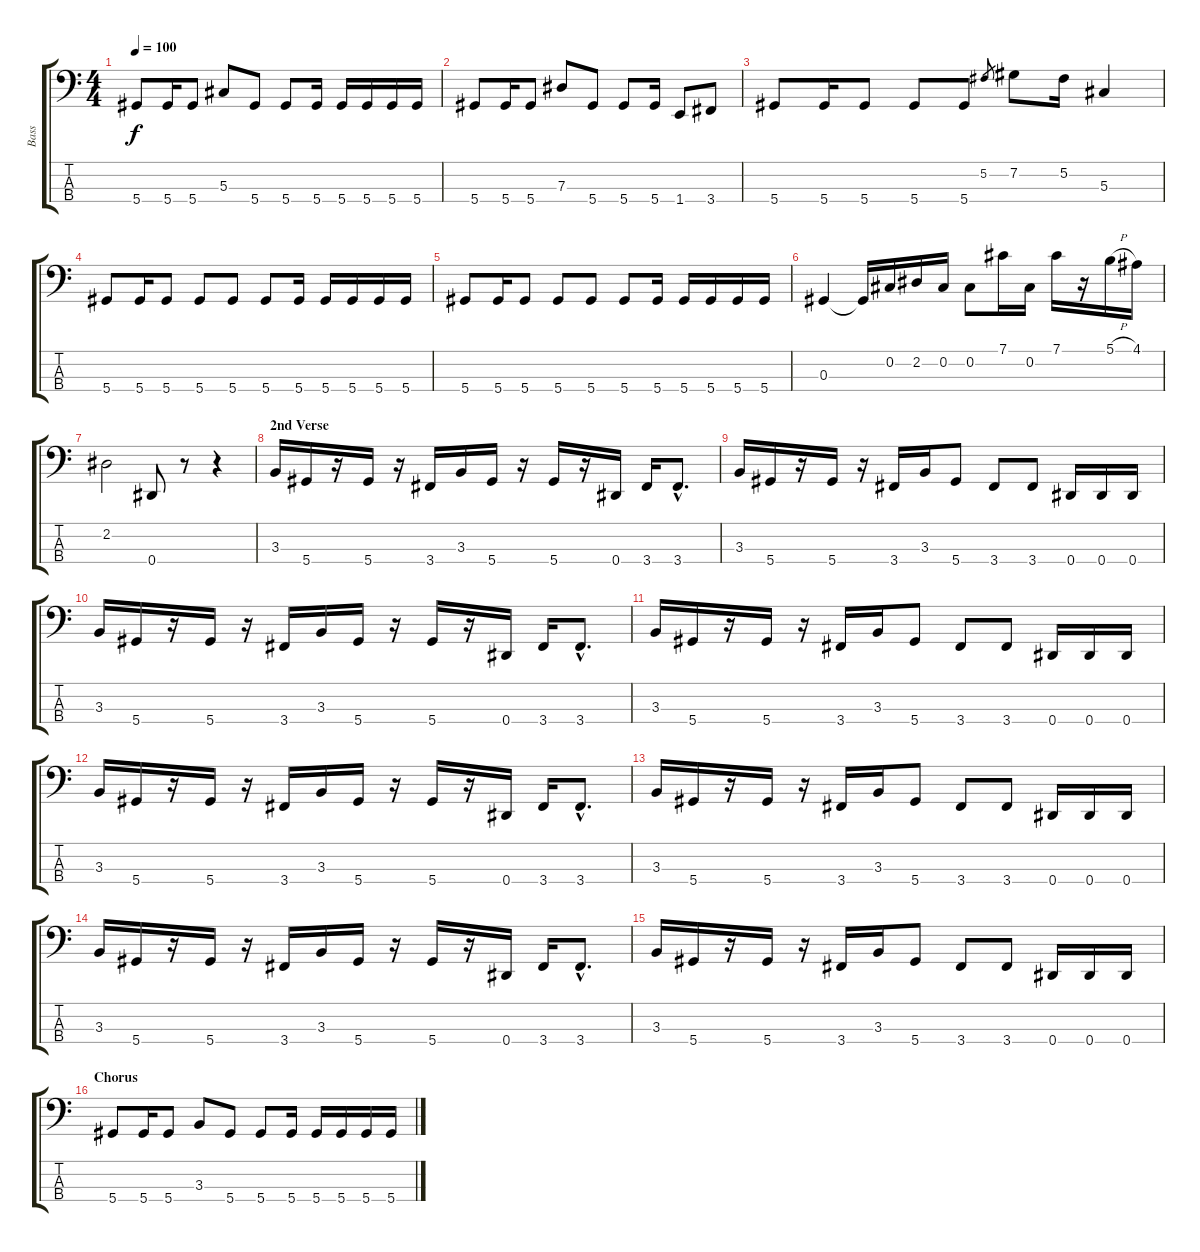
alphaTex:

\track ("Bass" "Bass") {instrument electricbassfinger}
\staff {score tabs}
\tuning (Gb2 Db2 Ab1 Eb1) {hide}
\ts (4 4)
\tempo 100
\clef f4
\ks c
5.4.8{dy f} 5.4.16 5.4.8 5.3.8 5.4.8 5.4.8 5.4.16 5.4.16 5.4.16 5.4.16 5.4.16 |
5.4.8 5.4.16 5.4.8 7.3.8 5.4.8 5.4.8 5.4.16 1.4.8 3.4.8 |
5.4.8 5.4.16 5.4.8 5.4.8 5.4.8 5.2.8{gr} 7.2.8 5.2.16 5.3.4 |
5.4.8 5.4.16 5.4.8 5.4.8 5.4.8 5.4.8 5.4.16 5.4.16 5.4.16 5.4.16 5.4.16 |
5.4.8 5.4.16 5.4.8 5.4.8 5.4.8 5.4.8 5.4.16 5.4.16 5.4.16 5.4.16 5.4.16 |
0.3.4 0.3{t}.16 0.2.16 2.2.16 0.2.16 0.2.8 7.1.16 0.2.16 7.1.16 r.16 5.1{h}.16 4.1.16 |
2.2.2 0.4.8 r.8 r.4 |
\section ("" "2nd Verse")
3.3.16 5.4.16 r.16 5.4.16 r.16 3.4.16 3.3.16 5.4.16 r.16 5.4.16 r.16 0.4.16 3.4.16 3.4{hac}.8{d} |
3.3.16 5.4.16 r.16 5.4.16 r.16 3.4.16 3.3.16 5.4.8 3.4.8 3.4.8 0.4.16 0.4.16 0.4.16 |
3.3.16 5.4.16 r.16 5.4.16 r.16 3.4.16 3.3.16 5.4.16 r.16 5.4.16 r.16 0.4.16 3.4.16 3.4{hac}.8{d} |
3.3.16 5.4.16 r.16 5.4.16 r.16 3.4.16 3.3.16 5.4.8 3.4.8 3.4.8 0.4.16 0.4.16 0.4.16 |
3.3.16 5.4.16 r.16 5.4.16 r.16 3.4.16 3.3.16 5.4.16 r.16 5.4.16 r.16 0.4.16 3.4.16 3.4{hac}.8{d} |
3.3.16 5.4.16 r.16 5.4.16 r.16 3.4.16 3.3.16 5.4.8 3.4.8 3.4.8 0.4.16 0.4.16 0.4.16 |
3.3.16 5.4.16 r.16 5.4.16 r.16 3.4.16 3.3.16 5.4.16 r.16 5.4.16 r.16 0.4.16 3.4.16 3.4{hac}.8{d} |
3.3.16 5.4.16 r.16 5.4.16 r.16 3.4.16 3.3.16 5.4.8 3.4.8 3.4.8 0.4.16 0.4.16 0.4.16 |
\section ("" "Chorus")
5.4.8 5.4.16 5.4.8 3.3.8 5.4.8 5.4.8 5.4.16 5.4.16 5.4.16 5.4.16 5.4.16
